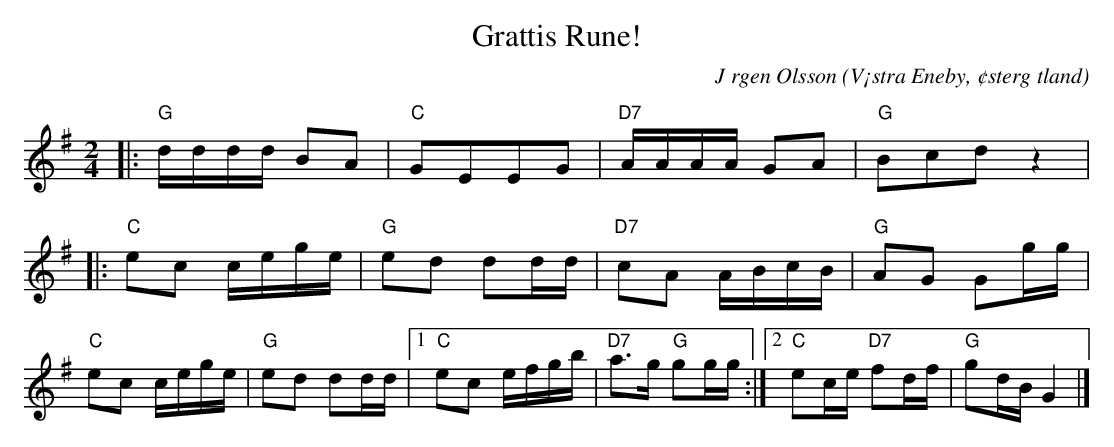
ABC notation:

X:1
T:Grattis Rune!
C:J rgen Olsson
O:V¡stra Eneby, ¢sterg tland
Q:115
M:2/4
L:1/8
K:G
|:"G"d/2d/2d/2d/2 BA|"C"GEEG|"D7"A/2A/2A/2A/2 GA|"G"Bcd z2|
|:"C"ec c/2e/2g/2e/2 |"G"ed dd/2d/2|"D7"cA A/2B/2c/2B/2|"G"AG Gg/2g/2|
"C"ec c/2e/2g/2e/2 |"G"ed dd/2d/2|1"C"ec e/2f/2g/2b/2|"D7"a>g "G"gg/2g/2 :|2"C"ec/2e/2 "D7"fd/2f/2|"G"gd/2B/2 G2 |]
